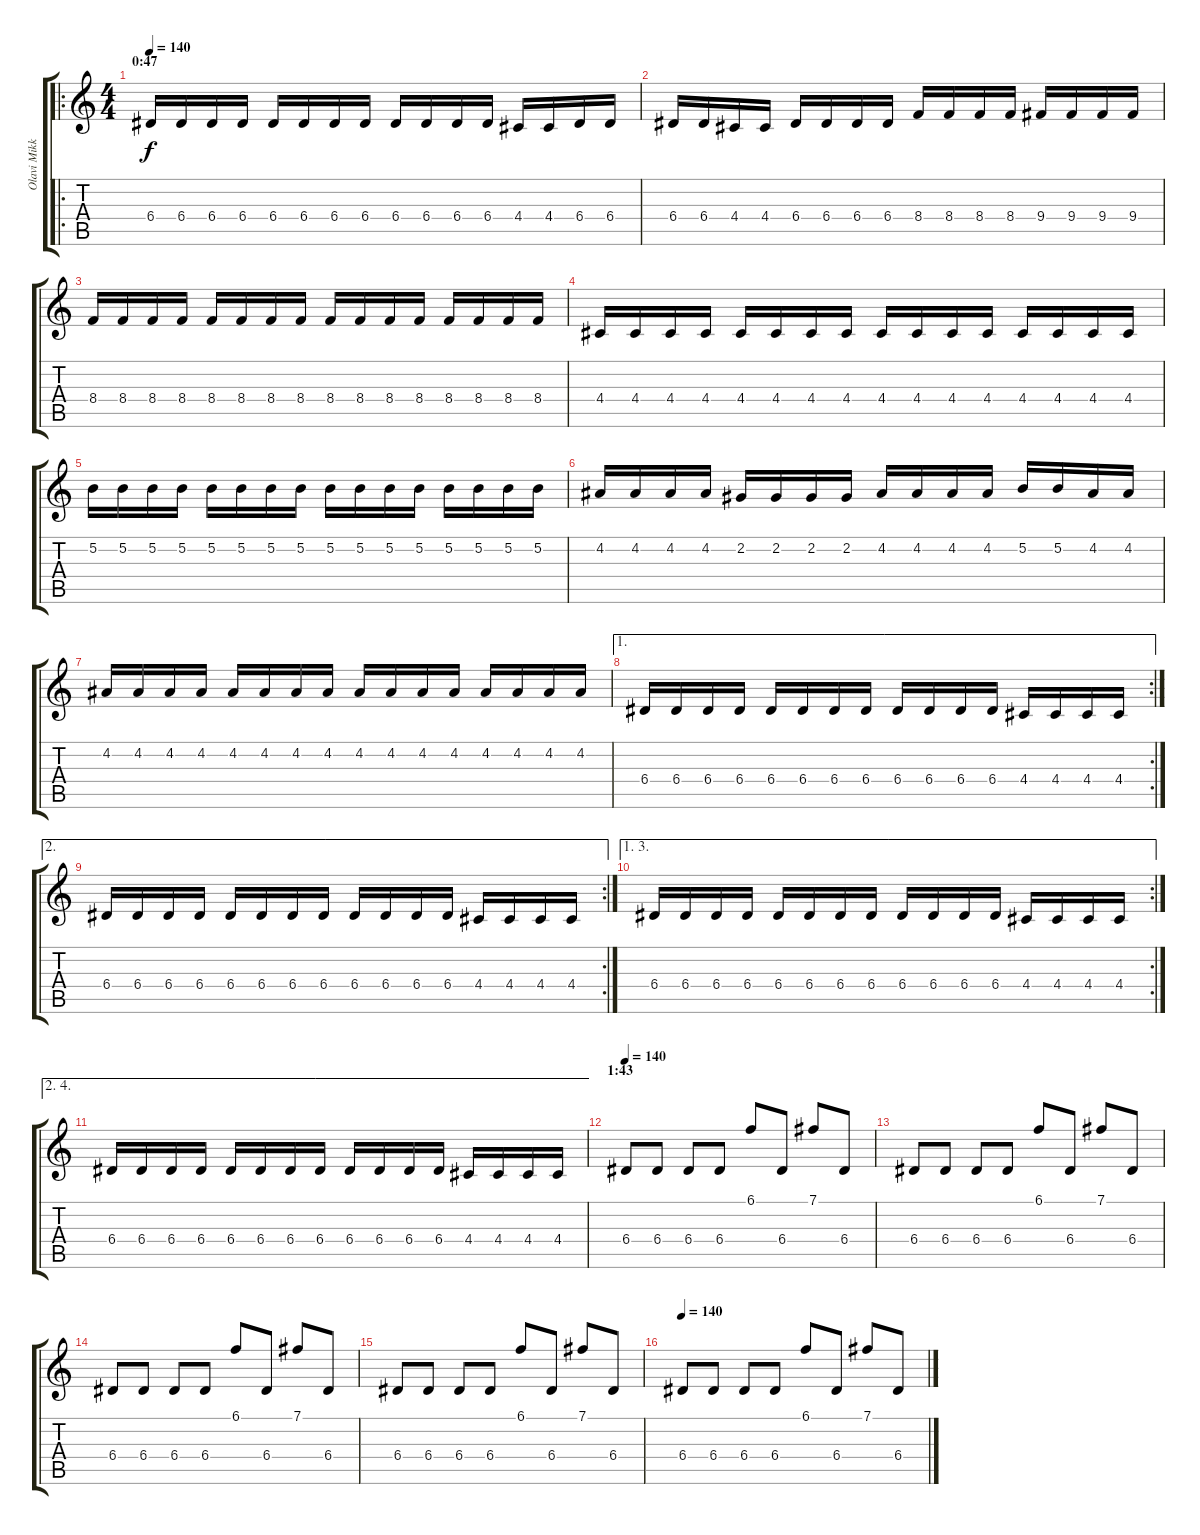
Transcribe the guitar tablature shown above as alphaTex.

\track ("Olavi Mikkonen" "Olavi Mikk") {instrument distortionguitar}
\staff {score tabs}
\tuning (B3 Gb3 D3 A2 E2 B1) {hide}
\ro
\ts (4 4)
\section ("" "0:47")
\tempo 140
\clef g2
\ks c
6.4.16{dy f} 6.4.16 6.4.16 6.4.16 6.4.16 6.4.16 6.4.16 6.4.16 6.4.16 6.4.16 6.4.16 6.4.16 4.4.16 4.4.16 6.4.16 6.4.16 |
6.4.16 6.4.16 4.4.16 4.4.16 6.4.16 6.4.16 6.4.16 6.4.16 8.4.16 8.4.16 8.4.16 8.4.16 9.4.16 9.4.16 9.4.16 9.4.16 |
8.4.16 8.4.16 8.4.16 8.4.16 8.4.16 8.4.16 8.4.16 8.4.16 8.4.16 8.4.16 8.4.16 8.4.16 8.4.16 8.4.16 8.4.16 8.4.16 |
4.4.16 4.4.16 4.4.16 4.4.16 4.4.16 4.4.16 4.4.16 4.4.16 4.4.16 4.4.16 4.4.16 4.4.16 4.4.16 4.4.16 4.4.16 4.4.16 |
5.2.16 5.2.16 5.2.16 5.2.16 5.2.16 5.2.16 5.2.16 5.2.16 5.2.16 5.2.16 5.2.16 5.2.16 5.2.16 5.2.16 5.2.16 5.2.16 |
4.2.16 4.2.16 4.2.16 4.2.16 2.2.16 2.2.16 2.2.16 2.2.16 4.2.16 4.2.16 4.2.16 4.2.16 5.2.16 5.2.16 4.2.16 4.2.16 |
4.2.16 4.2.16 4.2.16 4.2.16 4.2.16 4.2.16 4.2.16 4.2.16 4.2.16 4.2.16 4.2.16 4.2.16 4.2.16 4.2.16 4.2.16 4.2.16 |
\ae 1
\rc 2
6.4.16 6.4.16 6.4.16 6.4.16 6.4.16 6.4.16 6.4.16 6.4.16 6.4.16 6.4.16 6.4.16 6.4.16 4.4.16 4.4.16 4.4.16 4.4.16 |
\ae 2
\rc 2
6.4.16 6.4.16 6.4.16 6.4.16 6.4.16 6.4.16 6.4.16 6.4.16 6.4.16 6.4.16 6.4.16 6.4.16 4.4.16 4.4.16 4.4.16 4.4.16 |
\ae (1 3)
\rc 2
6.4.16 6.4.16 6.4.16 6.4.16 6.4.16 6.4.16 6.4.16 6.4.16 6.4.16 6.4.16 6.4.16 6.4.16 4.4.16 4.4.16 4.4.16 4.4.16 |
\ae (2 4)
6.4.16 6.4.16 6.4.16 6.4.16 6.4.16 6.4.16 6.4.16 6.4.16 6.4.16 6.4.16 6.4.16 6.4.16 4.4.16 4.4.16 4.4.16 4.4.16 |
\section ("" "1:43")
\tempo 140
6.4.8 6.4.8 6.4.8 6.4.8 6.1.8 6.4.8 7.1.8 6.4.8 |
6.4.8 6.4.8 6.4.8 6.4.8 6.1.8 6.4.8 7.1.8 6.4.8 |
6.4.8 6.4.8 6.4.8 6.4.8 6.1.8 6.4.8 7.1.8 6.4.8 |
6.4.8 6.4.8 6.4.8 6.4.8 6.1.8 6.4.8 7.1.8 6.4.8 |
\tempo 140
6.4.8 6.4.8 6.4.8 6.4.8 6.1.8 6.4.8 7.1.8 6.4.8
